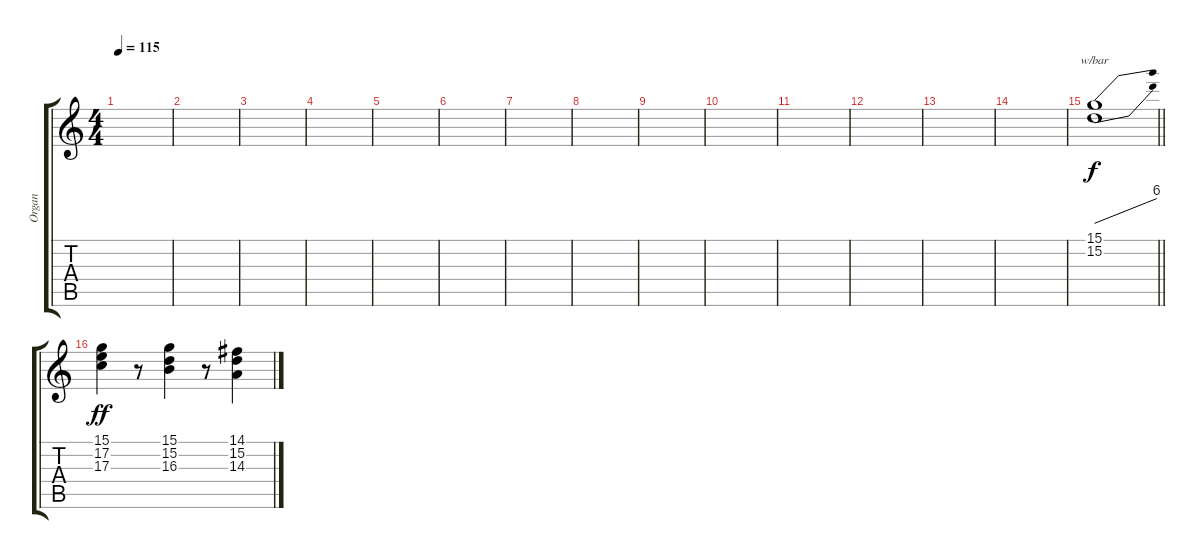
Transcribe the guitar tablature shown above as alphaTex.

\track ("Organ" "Organ") {instrument rockorgan}
\staff {score tabs}
\tuning (E4 B3 G3 D3 A2 E2) {hide}
\ts (4 4)
\tempo 115
\clef g2
\ks c
|
|
|
|
|
|
|
|
|
|
|
|
|
|
\barLineRight lightlight
(15.1 15.2).1{tbe (dive default 0 0 60 24)} |
\section ("" "")
(15.1 17.2 17.3).4{dy ff volume 10} r.8 (15.1 15.2 16.3).4 r.8 (14.1 15.2 14.3).4
